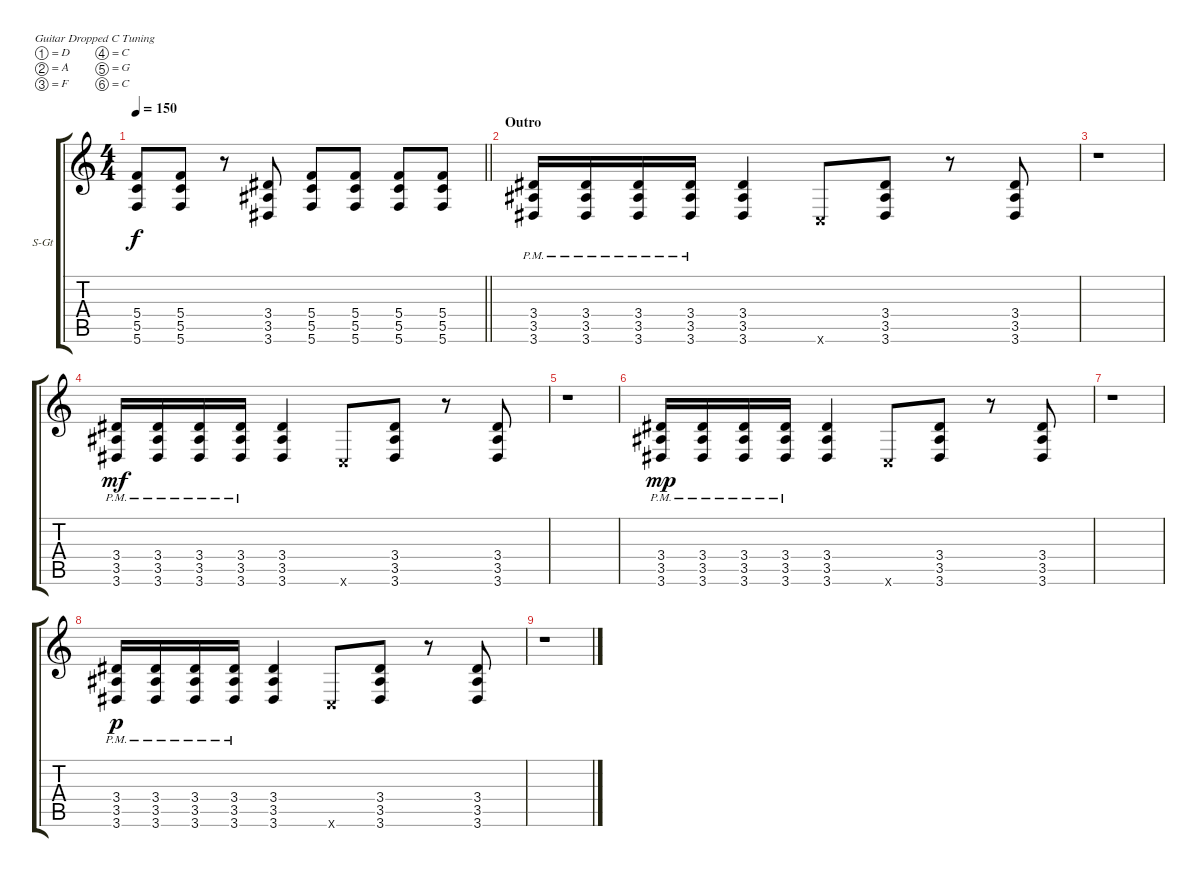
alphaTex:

\bracketExtendMode groupsimilarinstruments
\firstSystemTrackNameOrientation horizontal
\otherSystemsTrackNameOrientation horizontal
\track ("Rythm" "S-Gt") {instrument acousticguitarsteel}
\staff {score tabs}
\tuning (D4 A3 F3 C3 G2 C2)
\ts (4 4)
\tempo 150
\clef g2
\barLineRight lightlight
\ks c
(5.4 5.5 5.6).8{dy f} (5.4 5.5 5.6).8 r.8 (3.4 3.5 3.6).8 (5.4 5.5 5.6).8 (5.4 5.5 5.6).8 (5.4 5.5 5.6).8 (5.4 5.5 5.6).8 |
\section ("" "Outro")
(3.4{pm} 3.5{pm} 3.6{pm}).16 (3.4{pm} 3.5{pm} 3.6{pm}).16 (3.4{pm} 3.5{pm} 3.6{pm}).16 (3.4{pm} 3.5{pm} 3.6{pm}).16 (3.4 3.5 3.6).4 0.6{x}.8 (3.4 3.5 3.6).8 r.8 (3.4 3.5 3.6).8 |
r.1 |
(3.4{pm} 3.5{pm} 3.6{pm}).16{dy mf} (3.4{pm} 3.5{pm} 3.6{pm}).16 (3.4{pm} 3.5{pm} 3.6{pm}).16 (3.4{pm} 3.5{pm} 3.6{pm}).16 (3.4 3.5 3.6).4 0.6{x}.8 (3.4 3.5 3.6).8 r.8 (3.4 3.5 3.6).8 |
r.1 |
(3.4{pm} 3.5{pm} 3.6{pm}).16{dy mp} (3.4{pm} 3.5{pm} 3.6{pm}).16 (3.4{pm} 3.5{pm} 3.6{pm}).16 (3.4{pm} 3.5{pm} 3.6{pm}).16 (3.4 3.5 3.6).4 0.6{x}.8 (3.4 3.5 3.6).8 r.8 (3.4 3.5 3.6).8 |
r.1 |
(3.4{pm} 3.5{pm} 3.6{pm}).16{dy p} (3.4{pm} 3.5{pm} 3.6{pm}).16 (3.4{pm} 3.5{pm} 3.6{pm}).16 (3.4{pm} 3.5{pm} 3.6{pm}).16 (3.4 3.5 3.6).4 0.6{x}.8 (3.4 3.5 3.6).8 r.8 (3.4 3.5 3.6).8 |
r.1
